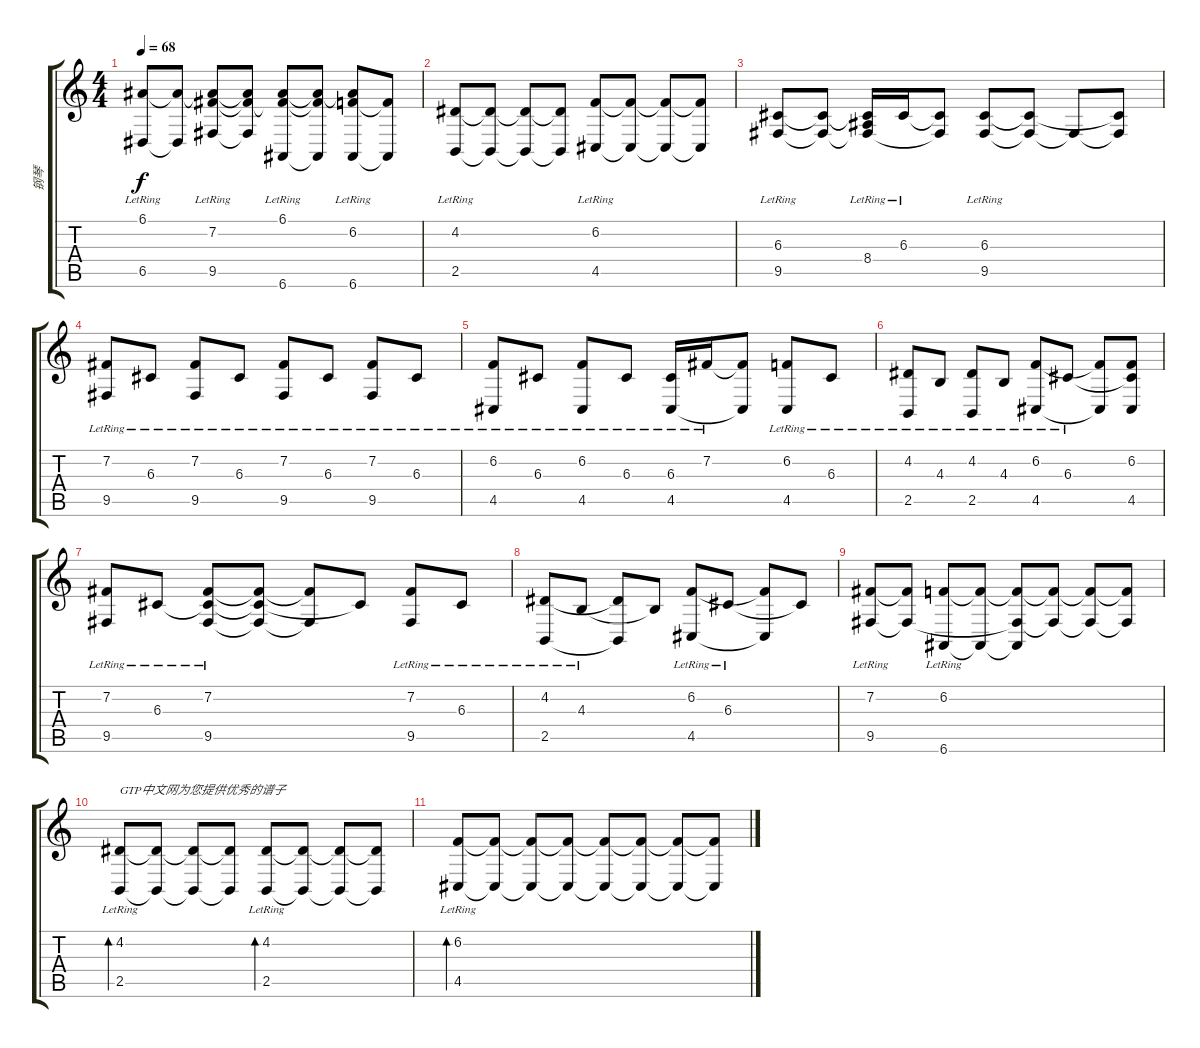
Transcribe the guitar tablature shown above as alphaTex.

\track ("钢琴" "钢琴") {instrument acousticgrandpiano}
\staff {score tabs}
\tuning (E4 B3 G3 D3 A2 E2) {hide}
\ts (4 4)
\tempo 68
\clef g2
\ks c
(6.1{lr} 6.5{lr}).8{dy f} (6.1{t} 6.5{t}).8 (6.1{t} 7.2{lr} 9.5{lr}).8 (6.1{t} 7.2{t} 9.5{t}).8 (6.1{lr} 7.2{t} 6.6{lr}).8 (6.1{t} 7.2{t} 6.6{t}).8 (6.1{t} 6.2{lr} 6.6{lr}).8 (6.2{t} 6.6{t}).8 |
(4.2{lr} 2.5{lr}).8 (4.2{t} 2.5{t}).8 (4.2{t} 2.5{t}).8 (4.2{t} 2.5{t}).8 (6.2{lr} 4.5{lr}).8 (6.2{t} 4.5{t}).8 (6.2{t} 4.5{t}).8 (6.2{t} 4.5{t}).8 |
(6.3{lr} 9.5{lr}).8 (6.3{t} 9.5{t}).8 (6.3{t} 8.4{lr} 9.5{t}).16 6.3{lr}.16 (6.3{t} 9.5{t}).8 (6.3{lr} 9.5{lr}).8 (6.3{t} 9.5{t}).8 9.5{t}.8 (6.3{t} 9.5{t}).8 |
(7.2{lr} 9.5{lr}).8{txt " "} 6.3{lr}.8 (7.2{lr} 9.5{lr}).8 6.3{lr}.8 (7.2{lr} 9.5{lr}).8 6.3{lr}.8 (7.2{lr} 9.5{lr}).8 6.3{lr}.8 |
(6.2{lr} 4.5{lr}).8 6.3{lr}.8 (6.2{lr} 4.5{lr}).8 6.3{lr}.8 (6.3{lr} 4.5{lr}).16 7.2{lr}.16 (7.2{t} 4.5{t}).8 (6.2{lr} 4.5{lr}).8 6.3{lr}.8 |
(4.2{lr} 2.5{lr}).8 4.3{lr}.8 (4.2{lr} 2.5{lr}).8 4.3{lr}.8 (6.2{lr} 4.5{lr}).8 6.3{lr}.8 (6.2{t} 4.5{t}).8 (6.2 6.3{t} 4.5).8 |
(7.2{lr} 9.5{lr}).8 6.3{lr}.8 (7.2{lr} 6.3{t} 9.5{lr}).8 (7.2{t} 6.3{t} 9.5{t}).8 (7.2{t} 9.5{t}).8 6.3{t}.8 (7.2{lr} 9.5{lr}).8 6.3{lr}.8 |
(4.2{lr} 2.5{lr}).8 4.3{lr}.8 (4.2{t} 2.5{t}).8 4.3{t}.8 (6.2{lr} 4.5{lr}).8 6.3{lr}.8 (6.2{t} 4.5{t}).8 6.3{t}.8 |
(7.2{lr} 9.5{lr}).8 (7.2{t} 9.5{t}).8 (6.2{lr} 6.6{lr}).8 (6.2{t} 6.6{t}).8 (6.2{t} 9.5{t} 6.6{t}).8 (6.2{t} 9.5{t}).8 (6.2{t} 9.5{t}).8 (6.2{t} 9.5{t}).8 |
(4.2{lr} 2.5).8{bd 240 txt "GTP中文网为您提供优秀的谱子"} (4.2{t} 2.5{t}).8 (4.2{t} 2.5{t}).8 (4.2{t} 2.5{t}).8 (4.2{lr} 2.5).8{bd 240} (4.2{t} 2.5{t}).8 (4.2{t} 2.5{t}).8 (4.2{t} 2.5{t}).8 |
(6.2{lr} 4.5).8{bd 240} (6.2{t} 4.5{t}).8 (6.2{t} 4.5{t}).8 (6.2{t} 4.5{t}).8 (6.2{t} 4.5{t}).8 (6.2{t} 4.5{t}).8 (6.2{t} 4.5{t}).8 (6.2{t} 4.5{t}).8
